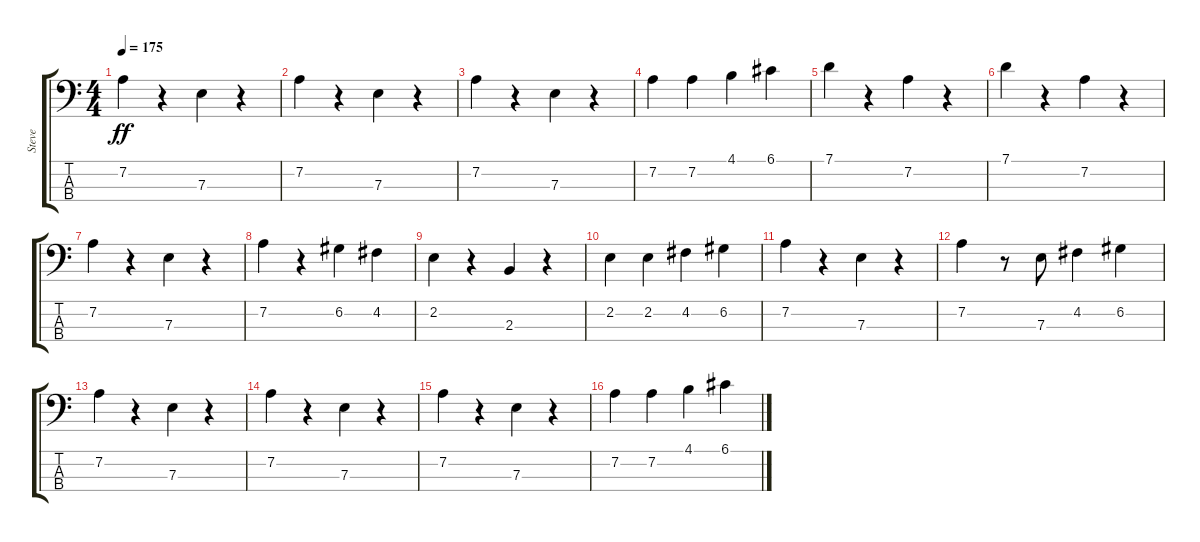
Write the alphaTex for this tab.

\track ("Steve" "Steve") {instrument acousticbass}
\staff {score tabs}
\tuning (G2 D2 A1 E1) {hide}
\ts (4 4)
\tempo 175
\clef f4
\ks c
7.2.4{dy ff} r.4 7.3.4 r.4 |
7.2.4 r.4 7.3.4 r.4 |
7.2.4 r.4 7.3.4 r.4 |
7.2.4 7.2.4 4.1.4 6.1.4 |
7.1.4 r.4 7.2.4 r.4 |
7.1.4 r.4 7.2.4 r.4 |
7.2.4 r.4 7.3.4 r.4 |
7.2.4 r.4 6.2.4 4.2.4 |
2.2.4 r.4 2.3.4 r.4 |
2.2.4 2.2.4 4.2.4 6.2.4 |
7.2.4 r.4 7.3.4 r.4 |
7.2.4 r.8 7.3.8 4.2.4 6.2.4 |
7.2.4 r.4 7.3.4 r.4 |
7.2.4 r.4 7.3.4 r.4 |
7.2.4 r.4 7.3.4 r.4 |
7.2.4 7.2.4 4.1.4 6.1.4
